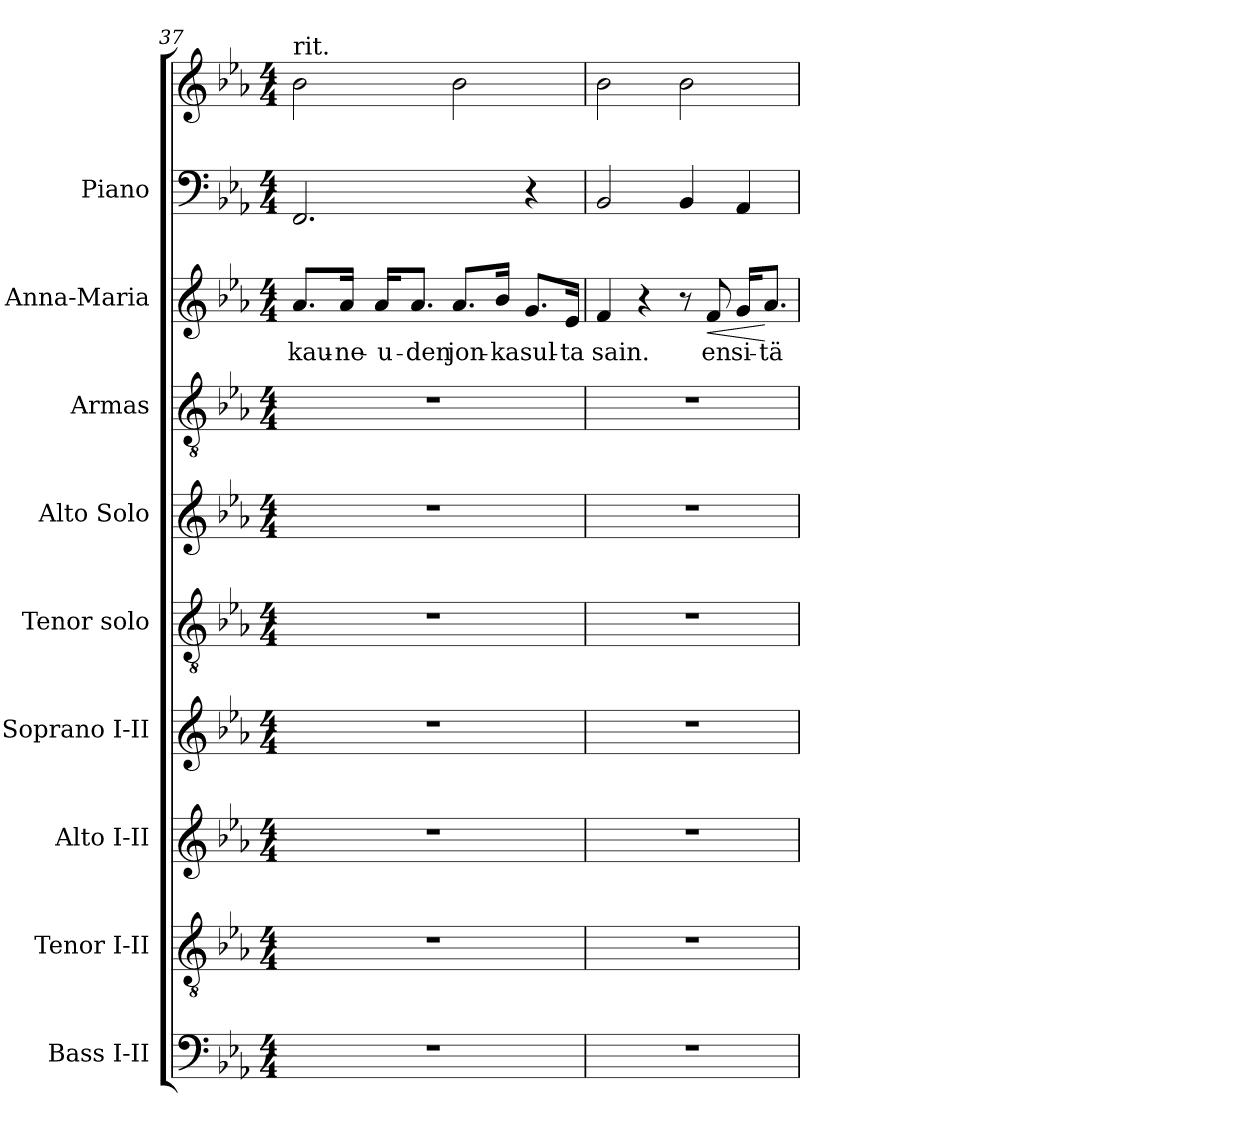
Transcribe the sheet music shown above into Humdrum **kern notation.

**kern	**kern	**kern	**kern	**kern	**kern	**kern	**kern	**text	**dynam	**kern	**kern	**dynam
*part9	*part8	*part7	*part6	*part5	*part4	*part3	*part2	*part2	*part2	*part1	*part1	*part1
*staff10	*staff9	*staff8	*staff7	*staff6	*staff5	*staff4	*staff3	*staff3	*staff3	*staff2	*staff1	*staff1/2
*I"Bass I-II	*I"Tenor I-II	*I"Alto I-II	*I"Soprano I-II	*I"Tenor solo	*I"Alto Solo	*I"Armas	*I"Anna-Maria	*	*	*I"Piano	*	*
*I'B.	*I'T.	*I'A.	*I'S.	*I'T. Solo	*I'A. Solo	*I'Armas	*I'A-M	*	*	*I'Pno.	*	*
!!LO:LB:g=z
*clefF4	*clefGv2	*clefG2	*clefG2	*clefGv2	*clefG2	*clefGv2	*clefG2	*	*	*clefF4	*clefG2	*
*	*ITrd7c12	*	*	*ITrd7c12	*	*ITrd7c12	*	*	*	*	*	*
*k[b-e-a-]	*k[b-e-a-]	*k[b-e-a-]	*k[b-e-a-]	*k[b-e-a-]	*k[b-e-a-]	*k[b-e-a-]	*k[b-e-a-]	*	*	*k[b-e-a-]	*k[b-e-a-]	*
*E-:	*E-:	*E-:	*E-:	*E-:	*E-:	*E-:	*E-:	*	*	*E-:	*E-:	*
*M4/4	*M4/4	*M4/4	*M4/4	*M4/4	*M4/4	*M4/4	*M4/4	*	*	*M4/4	*M4/4	*
=37	=37	=37	=37	=37	=37	=37	=37	=37	=37	=37	=37	=37
!	!	!	!	!	!	!	!	!	!	!	!LO:TX:t=rit.	!
!	!	!	!	!	!	!	!	!LO:LY:b:color=#000000	!	!	!	!
1r	1r	1r	1r	1r	1r	1r	8.a-i/L	kau-	.	2.FFi/	2b-i\	.
!	!	!	!	!	!	!	!	!LO:LY:b:color=#000000	!	!	!	!
.	.	.	.	.	.	.	16a-i/Jk	-ne-	.	.	.	.
!	!	!	!	!	!	!	!	!LO:LY:b:color=#000000	!	!	!	!
.	.	.	.	.	.	.	16a-i/KL	-u-	.	.	.	.
!	!	!	!	!	!	!	!	!LO:LY:b:color=#000000	!	!	!	!
.	.	.	.	.	.	.	8.a-i/J	-den	.	.	.	.
!	!	!	!	!	!	!	!	!LO:LY:b:color=#000000	!	!	!	!
.	.	.	.	.	.	.	8.a-i/L	jon-	.	.	2b-i\	.
!	!	!	!	!	!	!	!	!LO:LY:b:color=#000000	!	!	!	!
.	.	.	.	.	.	.	16b-i/Jk	-ka	.	.	.	.
!	!	!	!	!	!	!	!	!LO:LY:b:color=#000000	!	!	!	!
.	.	.	.	.	.	.	8.gi/L	sul-	.	4r	.	.
!	!	!	!	!	!	!	!	!LO:LY:b:color=#000000	!	!	!	!
.	.	.	.	.	.	.	16e-i/Jk	-ta	.	.	.	.
=38	=38	=38	=38	=38	=38	=38	=38	=38	=38	=38	=38	=38
*	*	*	*	*	*	*	*	*	*	*	*MM82	*
!	!	!	!	!	!	!	!	!LO:LY:b:color=#000000	!	!	!	!
1r	1r	1r	1r	1r	1r	1r	4fi/	sain.	.	2BB-i/	2b-i\	.
.	.	.	.	.	.	.	4r	.	.	.	.	.
.	.	.	.	.	.	.	8r	.	.	4BB-i/	2b-i\	[ [
!	!	!	!	!	!	!	!	!LO:LY:b:color=#000000	!LO:HP:b	!	!	!
.	.	.	.	.	.	.	8fi/	en	<	.	.	.
!	!	!	!	!	!	!	!	!LO:LY:b:color=#000000	!	!	!	!
.	.	.	.	.	.	.	16gi/KL	si-	.	4AA-i/	.	.
!	!	!	!	!	!	!	!	!LO:LY:b:color=#000000	!	!	!	!
.	.	.	.	.	.	.	8.a-i/J	-tä	[	.	.	.
=	=	=	=	=	=	=	=	=	=	=	=	=
*-	*-	*-	*-	*-	*-	*-	*-	*-	*-	*-	*-	*-
